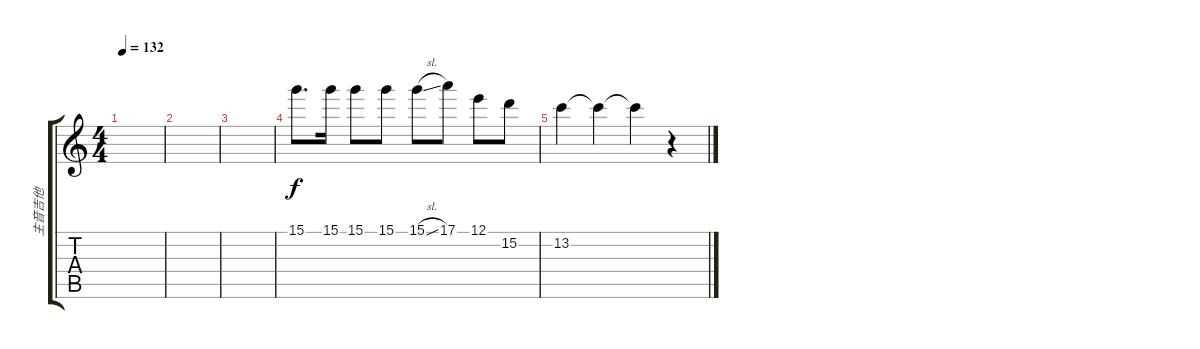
\track ("主音吉他" "主音吉他") {instrument overdrivenguitar}
\staff {score tabs}
\tuning (E4 B3 G3 D3 A2 E2) {hide}
\ts (4 4)
\tempo 132
\clef g2
\ks c
|
|
|
15.1.8{d} 15.1.16 15.1.8 15.1.8 15.1{sl}.8 17.1.8 12.1.8 15.2.8 |
13.2.4 13.2{t}.4 13.2{t}.4 r.4
